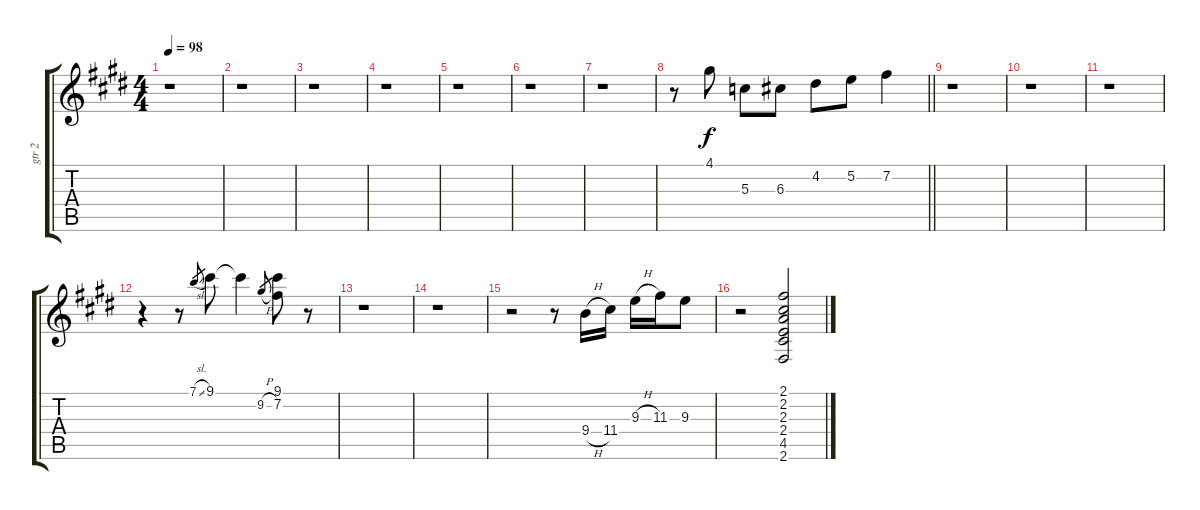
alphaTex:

\track ("gtr 2" "gtr 2") {instrument acousticguitarnylon}
\staff {score tabs}
\tuning (E4 B3 G3 D3 A2 E2) {hide}
\ts (4 4)
\tempo 98
\clef g2
\ks e
r.1{dy f} |
\ks c#minor
r.1 |
r.1 |
r.1 |
\ks e
r.1 |
\ks c#minor
r.1 |
r.1 |
\barLineRight lightlight
r.8 4.1.8 5.3.8 6.3.8 4.2.8 5.2.8 7.2.4 |
\ks e
r.1 |
\ks c#minor
r.1 |
r.1 |
r.4 r.8 7.1{sl}.8{gr} 9.1.8 9.1{t}.4 9.2{h}.8{gr} (9.1 7.2).8 r.8 |
\ks e
r.1 |
\ks c#minor
r.1 |
r.2 r.8 9.4{h}.16 11.4.16 9.3{h}.16 11.3.16 9.3.8 |
r.2 (2.1 2.2 2.3 2.4 4.5 2.6).2
